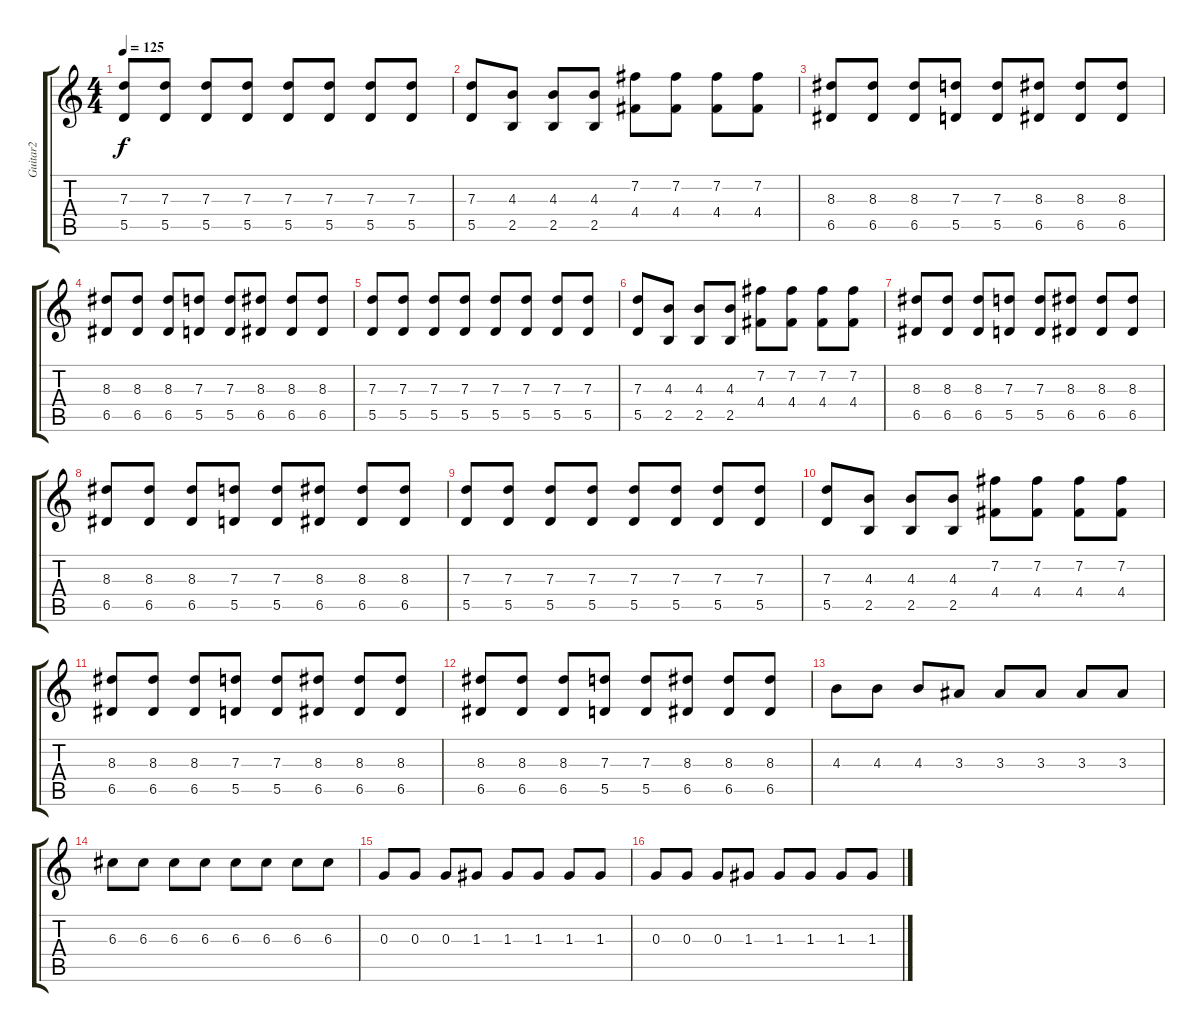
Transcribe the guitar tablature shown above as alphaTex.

\track ("Guitar2" "Guitar2") {instrument electricguitarjazz}
\staff {score tabs}
\tuning (E4 B3 G3 D3 A2 E2) {hide}
\ts (4 4)
\tempo 125
\clef g2
\ks c
(7.3 5.5).8{dy f} (7.3 5.5).8 (7.3 5.5).8 (7.3 5.5).8 (7.3 5.5).8 (7.3 5.5).8 (7.3 5.5).8 (7.3 5.5).8 |
(7.3 5.5).8 (4.3 2.5).8 (4.3 2.5).8 (4.3 2.5).8 (7.2 4.4).8 (7.2 4.4).8 (7.2 4.4).8 (7.2 4.4).8 |
(8.3 6.5).8 (8.3 6.5).8 (8.3 6.5).8 (7.3 5.5).8 (7.3 5.5).8 (8.3 6.5).8 (8.3 6.5).8 (8.3 6.5).8 |
(8.3 6.5).8 (8.3 6.5).8 (8.3 6.5).8 (7.3 5.5).8 (7.3 5.5).8 (8.3 6.5).8 (8.3 6.5).8 (8.3 6.5).8 |
(7.3 5.5).8 (7.3 5.5).8 (7.3 5.5).8 (7.3 5.5).8 (7.3 5.5).8 (7.3 5.5).8 (7.3 5.5).8 (7.3 5.5).8 |
(7.3 5.5).8 (4.3 2.5).8 (4.3 2.5).8 (4.3 2.5).8 (7.2 4.4).8 (7.2 4.4).8 (7.2 4.4).8 (7.2 4.4).8 |
(8.3 6.5).8 (8.3 6.5).8 (8.3 6.5).8 (7.3 5.5).8 (7.3 5.5).8 (8.3 6.5).8 (8.3 6.5).8 (8.3 6.5).8 |
(8.3 6.5).8 (8.3 6.5).8 (8.3 6.5).8 (7.3 5.5).8 (7.3 5.5).8 (8.3 6.5).8 (8.3 6.5).8 (8.3 6.5).8 |
(7.3 5.5).8 (7.3 5.5).8 (7.3 5.5).8 (7.3 5.5).8 (7.3 5.5).8 (7.3 5.5).8 (7.3 5.5).8 (7.3 5.5).8 |
(7.3 5.5).8 (4.3 2.5).8 (4.3 2.5).8 (4.3 2.5).8 (7.2 4.4).8 (7.2 4.4).8 (7.2 4.4).8 (7.2 4.4).8 |
(8.3 6.5).8 (8.3 6.5).8 (8.3 6.5).8 (7.3 5.5).8 (7.3 5.5).8 (8.3 6.5).8 (8.3 6.5).8 (8.3 6.5).8 |
(8.3 6.5).8 (8.3 6.5).8 (8.3 6.5).8 (7.3 5.5).8 (7.3 5.5).8 (8.3 6.5).8 (8.3 6.5).8 (8.3 6.5).8 |
4.3.8{instrument electricguitarjazz} 4.3.8 4.3.8 3.3.8 3.3.8 3.3.8 3.3.8 3.3.8 |
6.3.8 6.3.8 6.3.8 6.3.8 6.3.8 6.3.8 6.3.8 6.3.8 |
0.3.8 0.3.8 0.3.8 1.3.8 1.3.8 1.3.8 1.3.8 1.3.8 |
0.3.8 0.3.8 0.3.8 1.3.8 1.3.8 1.3.8 1.3.8 1.3.8
